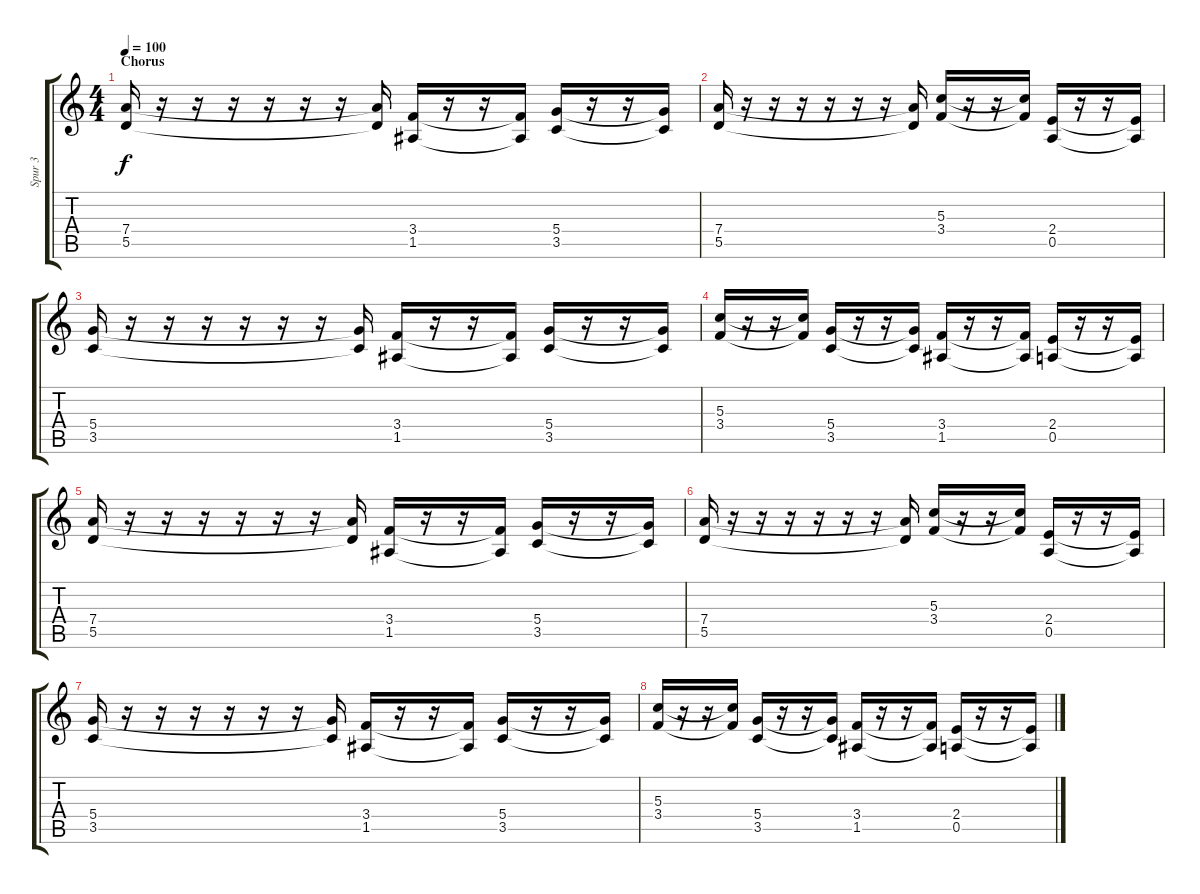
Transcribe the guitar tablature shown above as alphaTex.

\track ("Spur 3" "Spur 3") {instrument overdrivenguitar}
\staff {score tabs}
\tuning (E4 B3 G3 D3 A2 E2) {hide}
\ts (4 4)
\section ("" "Chorus")
\tempo 100
\clef g2
\ks c
(7.4 5.5).16{dy f} r.16 r.16 r.16 r.16 r.16 r.16 (7.4{t} 5.5{t}).16 (3.4 1.5).16 r.16 r.16 (3.4{t} 1.5{t}).16 (5.4 3.5).16 r.16 r.16 (5.4{t} 3.5{t}).16 |
(7.4 5.5).16 r.16 r.16 r.16 r.16 r.16 r.16 (7.4{t} 5.5{t}).16 (5.3 3.4).16 r.16 r.16 (5.3{t} 3.4{t}).16 (2.4 0.5).16 r.16 r.16 (2.4{t} 0.5{t}).16 |
(5.4 3.5).16 r.16 r.16 r.16 r.16 r.16 r.16 (5.4{t} 3.5{t}).16 (3.4 1.5).16 r.16 r.16 (3.4{t} 1.5{t}).16 (5.4 3.5).16 r.16 r.16 (5.4{t} 3.5{t}).16 |
(5.3 3.4).16 r.16 r.16 (5.3{t} 3.4{t}).16 (5.4 3.5).16 r.16 r.16 (5.4{t} 3.5{t}).16 (3.4 1.5).16 r.16 r.16 (3.4{t} 1.5{t}).16 (2.4 0.5).16 r.16 r.16 (2.4{t} 0.5{t}).16 |
(7.4 5.5).16 r.16 r.16 r.16 r.16 r.16 r.16 (7.4{t} 5.5{t}).16 (3.4 1.5).16 r.16 r.16 (3.4{t} 1.5{t}).16 (5.4 3.5).16 r.16 r.16 (5.4{t} 3.5{t}).16 |
(7.4 5.5).16 r.16 r.16 r.16 r.16 r.16 r.16 (7.4{t} 5.5{t}).16 (5.3 3.4).16 r.16 r.16 (5.3{t} 3.4{t}).16 (2.4 0.5).16 r.16 r.16 (2.4{t} 0.5{t}).16 |
(5.4 3.5).16 r.16 r.16 r.16 r.16 r.16 r.16 (5.4{t} 3.5{t}).16 (3.4 1.5).16 r.16 r.16 (3.4{t} 1.5{t}).16 (5.4 3.5).16 r.16 r.16 (5.4{t} 3.5{t}).16 |
(5.3 3.4).16 r.16 r.16 (5.3{t} 3.4{t}).16 (5.4 3.5).16 r.16 r.16 (5.4{t} 3.5{t}).16 (3.4 1.5).16 r.16 r.16 (3.4{t} 1.5{t}).16 (2.4 0.5).16 r.16 r.16 (2.4{t} 0.5{t}).16
